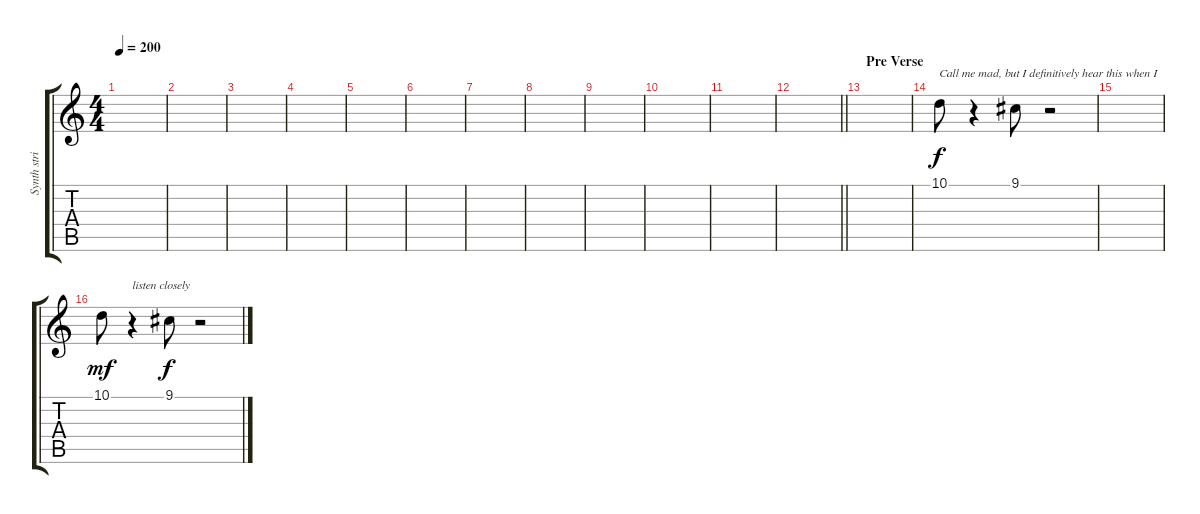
\track ("Synth strings" "Synth stri") {instrument stringensemble1}
\staff {score tabs}
\tuning (E4 B3 G3 D3 A2 E2) {hide}
\ts (4 4)
\tempo 200
\clef g2
\ks c
|
|
|
|
|
|
|
|
|
|
|
\barLineRight lightlight
|
\section ("" "Pre Verse")
|
10.1.8{txt "Call me mad, but I definitively hear this when I" volume 6 instrument lead2sawtooth} r.4 9.1.8 r.2 |
|
10.1.8{dy mf} r.4{txt "listen closely"} 9.1.8{dy f} r.2
